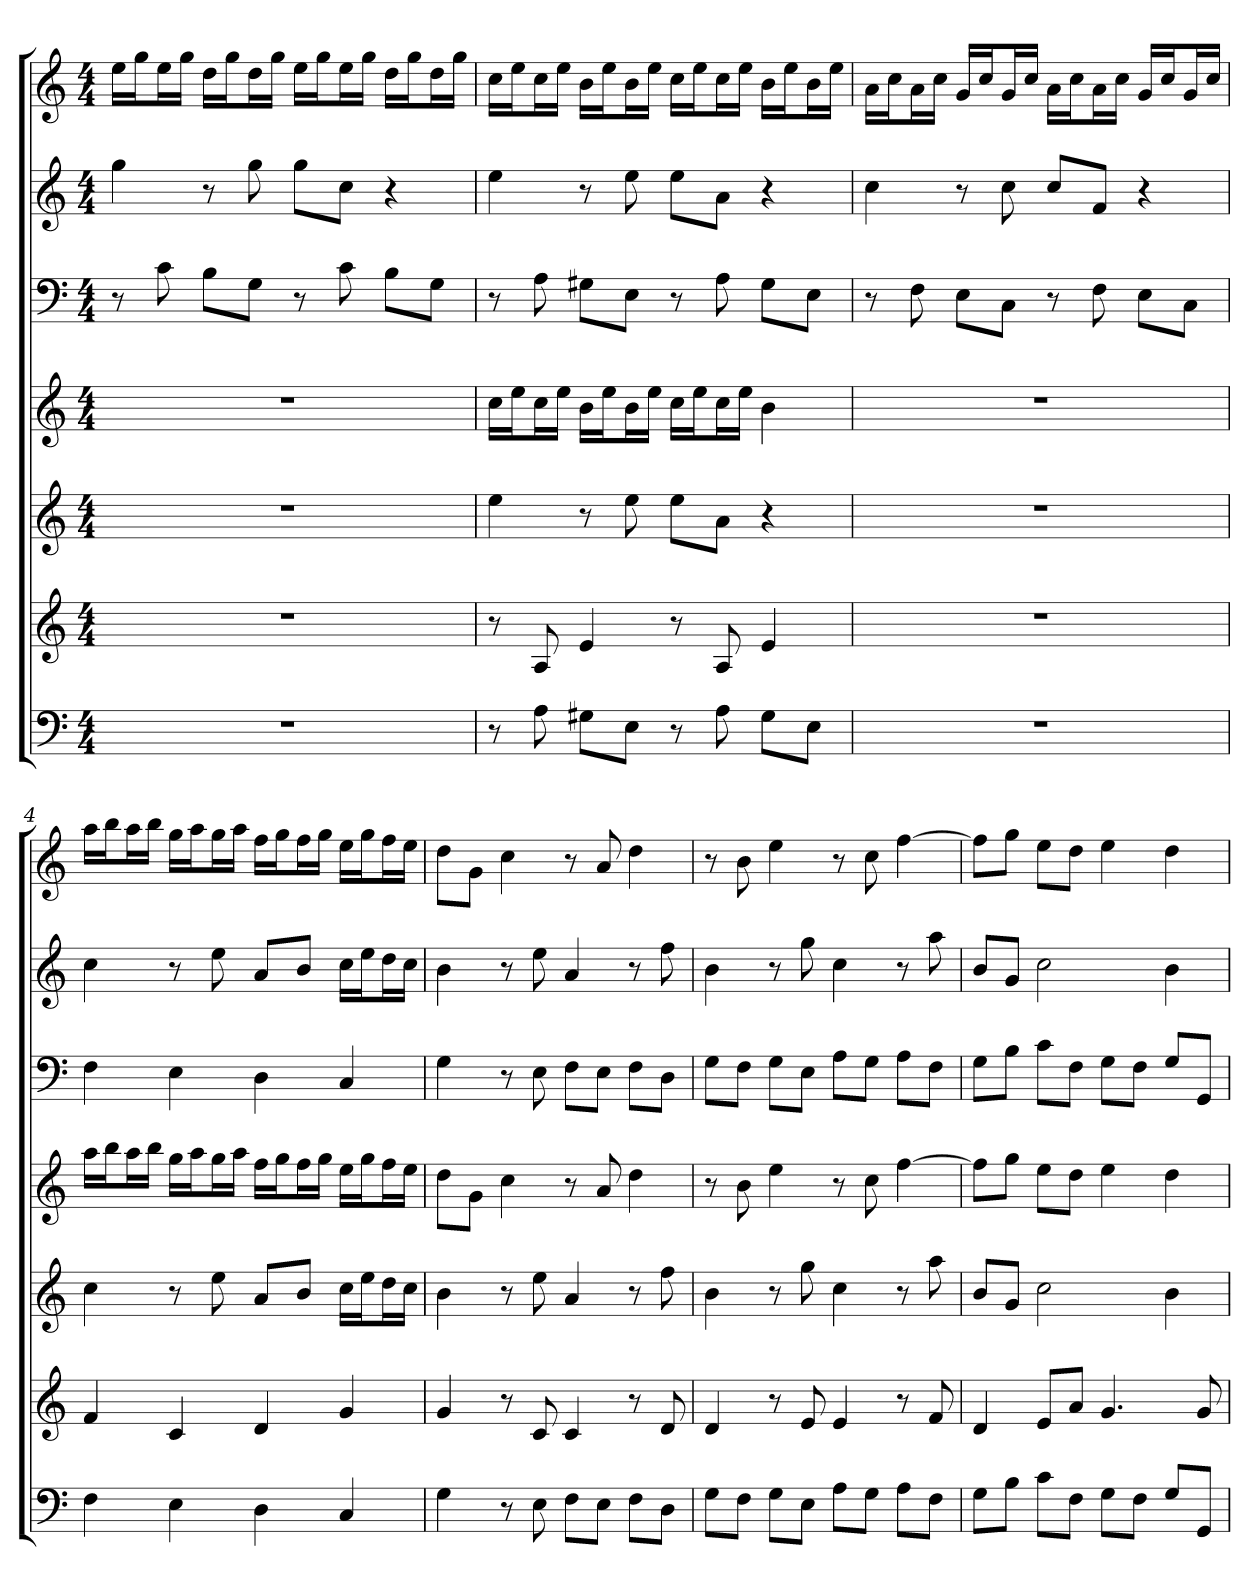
**kern	**kern	**kern	**kern	**kern	**kern	**kern
*part7	*part6	*part5	*part4	*part3	*part2	*part1
*staff7	*staff6	*staff5	*staff4	*staff3	*staff2	*staff1
*k[]	*k[]	*k[]	*k[]	*k[]	*k[]	*k[]
*C:	*C:	*C:	*C:	*C:	*C:	*C:
*M4/4	*M4/4	*M4/4	*M4/4	*M4/4	*M4/4	*M4/4
=1	=1	=1	=1	=1	=1	=1
1r	1r	1r	1r	8r	4gg	16eeLL
.	.	.	.	.	.	16ggJ
.	.	.	.	8c	.	16eeL
.	.	.	.	.	.	16ggJJ
.	.	.	.	8BL	8r	16ddLL
.	.	.	.	.	.	16ggJ
.	.	.	.	8GJ	8gg	16ddL
.	.	.	.	.	.	16ggJJ
.	.	.	.	8r	8ggL	16eeLL
.	.	.	.	.	.	16ggJ
.	.	.	.	8c	8ccJ	16eeL
.	.	.	.	.	.	16ggJJ
.	.	.	.	8BL	4r	16ddLL
.	.	.	.	.	.	16ggJ
.	.	.	.	8GJ	.	16ddL
.	.	.	.	.	.	16ggJJ
=2	=2	=2	=2	=2	=2	=2
8r	8r	4ee	16ccLL	8r	4ee	16ccLL
.	.	.	16eeJ	.	.	16eeJ
8A	8A	.	16ccL	8A	.	16ccL
.	.	.	16eeJJ	.	.	16eeJJ
8G#XL	4e	8r	16bLL	8G#XL	8r	16bLL
.	.	.	16eeJ	.	.	16eeJ
8EJ	.	8ee	16bL	8EJ	8ee	16bL
.	.	.	16eeJJ	.	.	16eeJJ
8r	8r	8eeL	16ccLL	8r	8eeL	16ccLL
.	.	.	16eeJ	.	.	16eeJ
8A	8A	8aJ	16ccL	8A	8aJ	16ccL
.	.	.	16eeJJ	.	.	16eeJJ
8G#L	4e	4r	4b	8G#L	4r	16bLL
.	.	.	.	.	.	16eeJ
8EJ	.	.	.	8EJ	.	16bL
.	.	.	.	.	.	16eeJJ
=3	=3	=3	=3	=3	=3	=3
1r	1r	1r	1r	8r	4cc	16aLL
.	.	.	.	.	.	16ccJ
.	.	.	.	8F	.	16aL
.	.	.	.	.	.	16ccJJ
.	.	.	.	8EL	8r	16gLL
.	.	.	.	.	.	16ccJ
.	.	.	.	8CJ	8cc	16gL
.	.	.	.	.	.	16ccJJ
.	.	.	.	8r	8ccL	16aLL
.	.	.	.	.	.	16ccJ
.	.	.	.	8F	8fJ	16aL
.	.	.	.	.	.	16ccJJ
.	.	.	.	8EL	4r	16gLL
.	.	.	.	.	.	16ccJ
.	.	.	.	8CJ	.	16gL
.	.	.	.	.	.	16ccJJ
=4	=4	=4	=4	=4	=4	=4
4F	4f	4cc	16aaLL	4F	4cc	16aaLL
.	.	.	16bbJ	.	.	16bbJ
.	.	.	16aaL	.	.	16aaL
.	.	.	16bbJJ	.	.	16bbJJ
4E	4c	8r	16ggLL	4E	8r	16ggLL
.	.	.	16aaJ	.	.	16aaJ
.	.	8ee	16ggL	.	8ee	16ggL
.	.	.	16aaJJ	.	.	16aaJJ
4D	4d	8aL	16ffLL	4D	8aL	16ffLL
.	.	.	16ggJ	.	.	16ggJ
.	.	8bJ	16ffL	.	8bJ	16ffL
.	.	.	16ggJJ	.	.	16ggJJ
4C	4g	16ccLL	16eeLL	4C	16ccLL	16eeLL
.	.	16eeJ	16ggJ	.	16eeJ	16ggJ
.	.	16ddL	16ffL	.	16ddL	16ffL
.	.	16ccJJ	16eeJJ	.	16ccJJ	16eeJJ
=5	=5	=5	=5	=5	=5	=5
4G	4g	4b	8ddL	4G	4b	8ddL
.	.	.	8gJ	.	.	8gJ
8r	8r	8r	4cc	8r	8r	4cc
8E	8c	8ee	.	8E	8ee	.
8FL	4c	4a	8r	8FL	4a	8r
8EJ	.	.	8a	8EJ	.	8a
8FL	8r	8r	4dd	8FL	8r	4dd
8DJ	8d	8ff	.	8DJ	8ff	.
=6	=6	=6	=6	=6	=6	=6
8GL	4d	4b	8r	8GL	4b	8r
8FJ	.	.	8b	8FJ	.	8b
8GL	8r	8r	4ee	8GL	8r	4ee
8EJ	8e	8gg	.	8EJ	8gg	.
8AL	4e	4cc	8r	8AL	4cc	8r
8GJ	.	.	8cc	8GJ	.	8cc
8AL	8r	8r	[4ff	8AL	8r	[4ff
8FJ	8f	8aa	.	8FJ	8aa	.
=7	=7	=7	=7	=7	=7	=7
8GL	4d	8bL	8ffL]	8GL	8bL	8ffL]
8BJ	.	8gJ	8ggJ	8BJ	8gJ	8ggJ
8cL	8eL	2cc	8eeL	8cL	2cc	8eeL
8FJ	8aJ	.	8ddJ	8FJ	.	8ddJ
8GL	4.g	.	4ee	8GL	.	4ee
8FJ	.	.	.	8FJ	.	.
8GL	.	4b	4dd	8GL	4b	4dd
8GGJ	8g	.	.	8GGJ	.	.
=	=	=	=	=	=	=
*-	*-	*-	*-	*-	*-	*-
